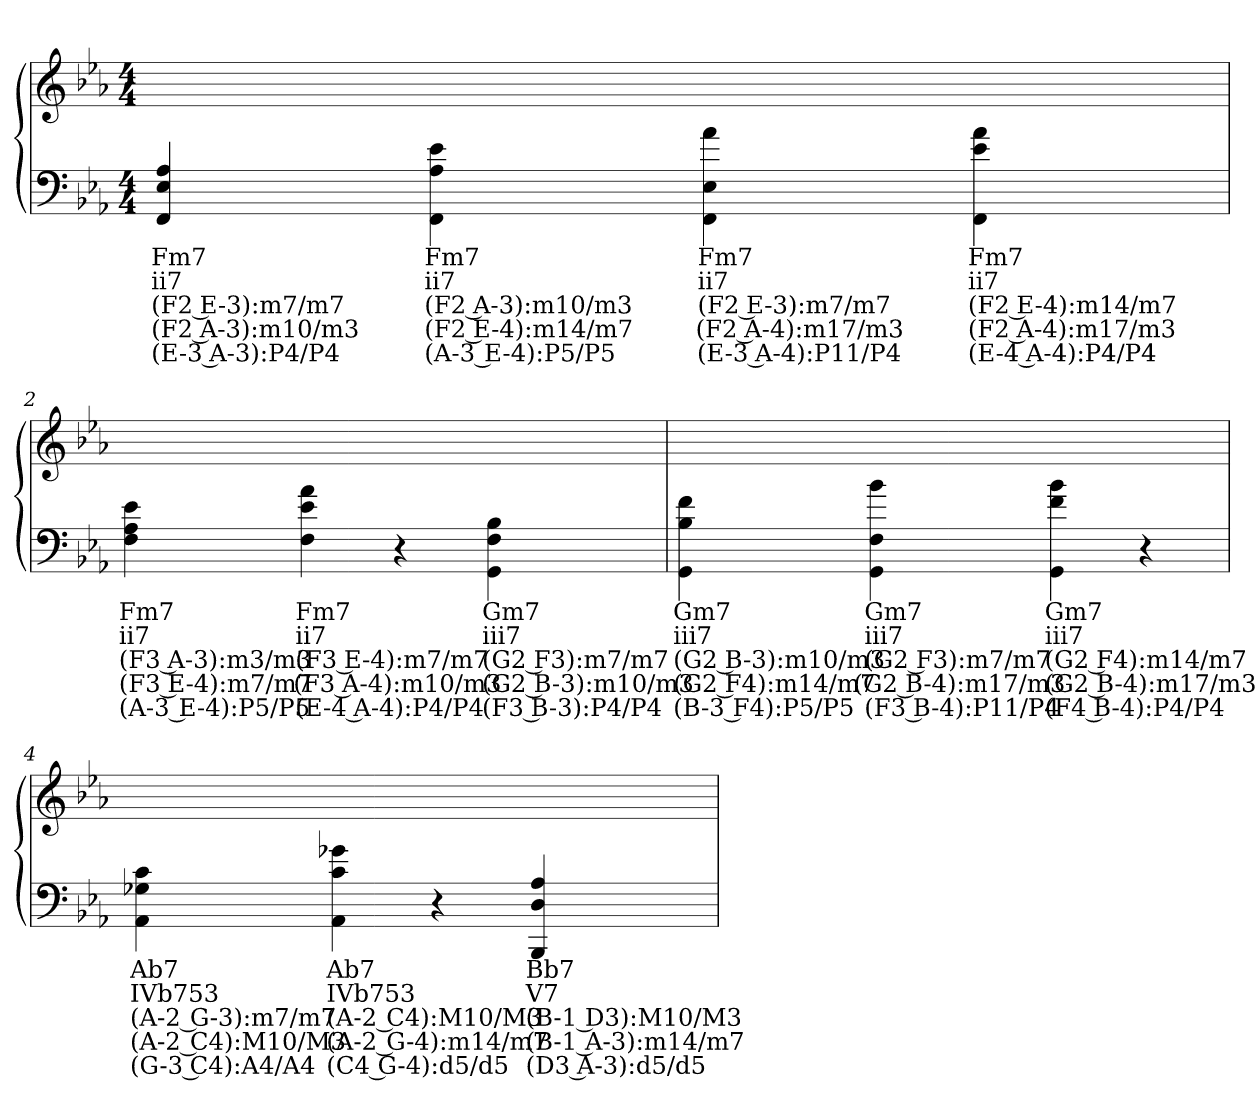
**kern	**text	**text	**text	**text	**text	**kern
*part2	*part2	*part2	*part2	*part2	*part2	*part1
*staff2	*staff2	*staff2	*staff2	*staff2	*staff2	*staff1
*clefF4	*	*	*	*	*	*clefG2
*k[b-e-a-]	*	*	*	*	*	*k[b-e-a-]
*E-:	*	*	*	*	*	*E-:
*M4/4	*	*	*	*	*	*M4/4
*MM60	*	*	*	*	*	*MM60
=1	=1	=1	=1	=1	=1	=1
4FF 4E- 4A-	Fm7	ii7	(F2 E-3):m7/m7	(F2 A-3):m10/m3	(E-3 A-3):P4/P4	1ryy
4FF 4A- 4e-	Fm7	ii7	(F2 A-3):m10/m3	(F2 E-4):m14/m7	(A-3 E-4):P5/P5	.
4FF 4E- 4a-	Fm7	ii7	(F2 E-3):m7/m7	(F2 A-4):m17/m3	(E-3 A-4):P11/P4	.
4FF 4e- 4a-	Fm7	ii7	(F2 E-4):m14/m7	(F2 A-4):m17/m3	(E-4 A-4):P4/P4	.
=2	=2	=2	=2	=2	=2	=2
4F 4A- 4e-	Fm7	ii7	(F3 A-3):m3/m3	(F3 E-4):m7/m7	(A-3 E-4):P5/P5	1ryy
4F 4e- 4a-	Fm7	ii7	(F3 E-4):m7/m7	(F3 A-4):m10/m3	(E-4 A-4):P4/P4	.
4r	.	.	.	.	.	.
4GG 4F 4B-	Gm7	iii7	(G2 F3):m7/m7	(G2 B-3):m10/m3	(F3 B-3):P4/P4	.
=3	=3	=3	=3	=3	=3	=3
4GG 4B- 4f	Gm7	iii7	(G2 B-3):m10/m3	(G2 F4):m14/m7	(B-3 F4):P5/P5	1ryy
4GG 4F 4b-	Gm7	iii7	(G2 F3):m7/m7	(G2 B-4):m17/m3	(F3 B-4):P11/P4	.
4GG 4f 4b-	Gm7	iii7	(G2 F4):m14/m7	(G2 B-4):m17/m3	(F4 B-4):P4/P4	.
4r	.	.	.	.	.	.
=4	=4	=4	=4	=4	=4	=4
4AA- 4G-X 4c	Ab7	IVb753	(A-2 G-3):m7/m7	(A-2 C4):M10/M3	(G-3 C4):A4/A4	1ryy
4AA- 4c 4g-X	Ab7	IVb753	(A-2 C4):M10/M3	(A-2 G-4):m14/m7	(C4 G-4):d5/d5	.
4r	.	.	.	.	.	.
4BBB- 4D 4A-	Bb7	V7	(B-1 D3):M10/M3	(B-1 A-3):m14/m7	(D3 A-3):d5/d5	.
=	=	=	=	=	=	=
*-	*-	*-	*-	*-	*-	*-
